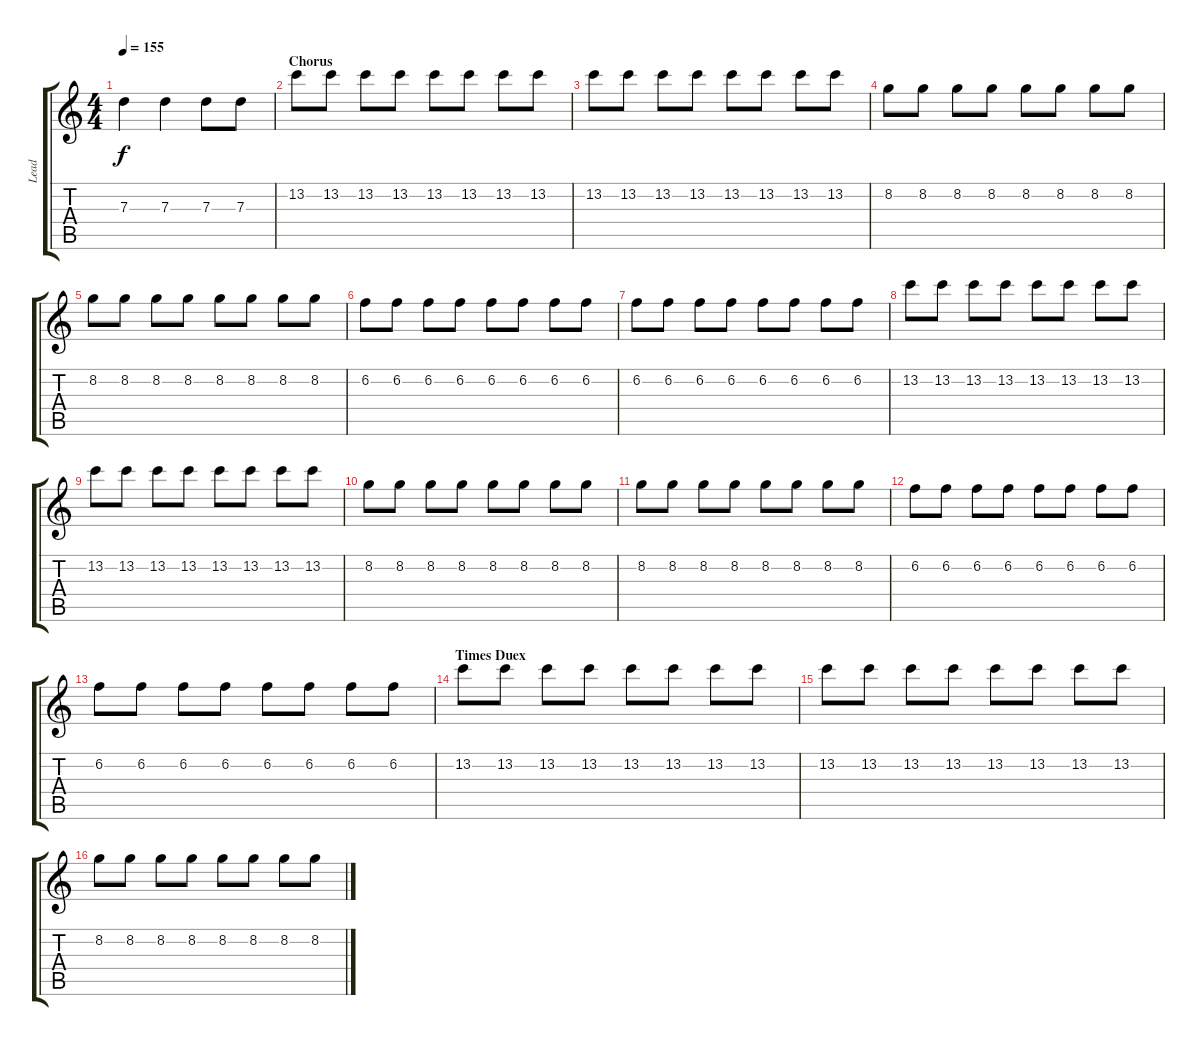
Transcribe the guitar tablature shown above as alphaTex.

\track ("Lead" "Lead") {instrument overdrivenguitar}
\staff {score tabs}
\tuning (E4 B3 G3 D3 A2 E2) {hide}
\ts (4 4)
\tempo 155
\clef g2
\ks c
7.3.4{dy f} 7.3.4 7.3.8 7.3.8 |
\section ("" "Chorus")
13.2.8 13.2.8 13.2.8 13.2.8 13.2.8 13.2.8 13.2.8 13.2.8 |
13.2.8 13.2.8 13.2.8 13.2.8 13.2.8 13.2.8 13.2.8 13.2.8 |
8.2.8 8.2.8 8.2.8 8.2.8 8.2.8 8.2.8 8.2.8 8.2.8 |
8.2.8 8.2.8 8.2.8 8.2.8 8.2.8 8.2.8 8.2.8 8.2.8 |
6.2.8 6.2.8 6.2.8 6.2.8 6.2.8 6.2.8 6.2.8 6.2.8 |
6.2.8 6.2.8 6.2.8 6.2.8 6.2.8 6.2.8 6.2.8 6.2.8 |
13.2.8 13.2.8 13.2.8 13.2.8 13.2.8 13.2.8 13.2.8 13.2.8 |
13.2.8 13.2.8 13.2.8 13.2.8 13.2.8 13.2.8 13.2.8 13.2.8 |
8.2.8 8.2.8 8.2.8 8.2.8 8.2.8 8.2.8 8.2.8 8.2.8 |
8.2.8 8.2.8 8.2.8 8.2.8 8.2.8 8.2.8 8.2.8 8.2.8 |
6.2.8 6.2.8 6.2.8 6.2.8 6.2.8 6.2.8 6.2.8 6.2.8 |
6.2.8 6.2.8 6.2.8 6.2.8 6.2.8 6.2.8 6.2.8 6.2.8 |
\section ("" "Times Duex")
13.2.8 13.2.8 13.2.8 13.2.8 13.2.8 13.2.8 13.2.8 13.2.8 |
13.2.8 13.2.8 13.2.8 13.2.8 13.2.8 13.2.8 13.2.8 13.2.8 |
8.2.8 8.2.8 8.2.8 8.2.8 8.2.8 8.2.8 8.2.8 8.2.8
